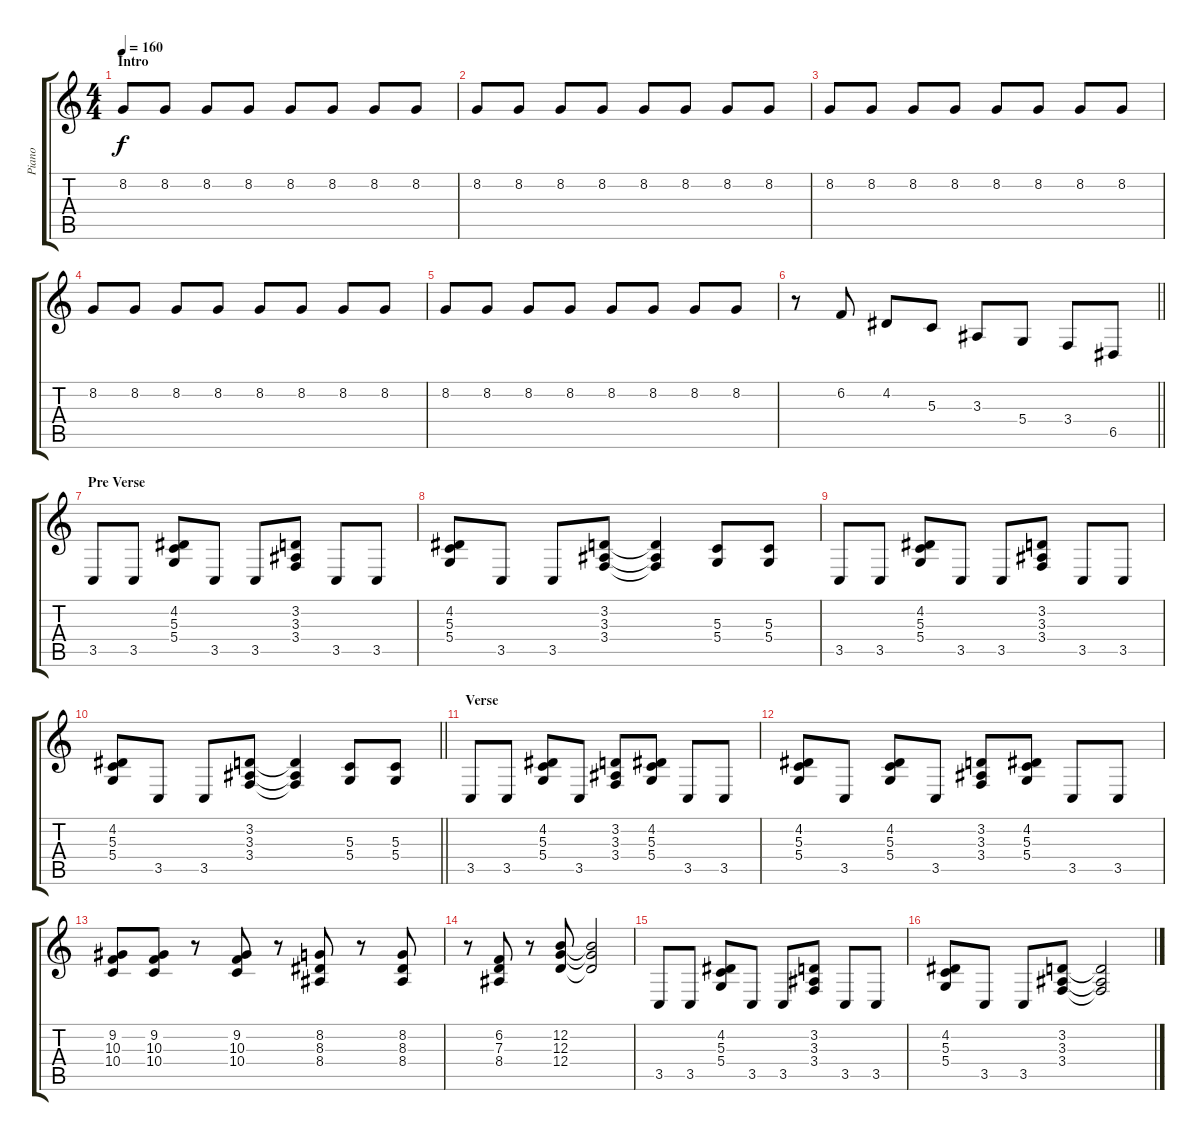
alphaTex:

\track ("Piano" "Piano") {instrument acousticgrandpiano}
\staff {score tabs}
\tuning (E4 B3 G3 D3 A2 E2) {hide}
\ts (4 4)
\section ("" "Intro")
\tempo 160
\clef g2
\ks c
8.2.8{dy f instrument acousticgrandpiano} 8.2.8 8.2.8 8.2.8 8.2.8 8.2.8 8.2.8 8.2.8 |
8.2.8 8.2.8 8.2.8 8.2.8 8.2.8 8.2.8 8.2.8 8.2.8 |
8.2.8 8.2.8 8.2.8 8.2.8 8.2.8 8.2.8 8.2.8 8.2.8 |
8.2.8 8.2.8 8.2.8 8.2.8 8.2.8 8.2.8 8.2.8 8.2.8 |
8.2.8 8.2.8 8.2.8 8.2.8 8.2.8 8.2.8 8.2.8 8.2.8 |
\barLineRight lightlight
r.8 6.2.8 4.2.8 5.3.8 3.3.8 5.4.8 3.4.8 6.5.8 |
\section ("" "Pre Verse")
3.5.8 3.5.8 (4.2 5.3 5.4).8 3.5.8 3.5.8 (3.2 3.3 3.4).8 3.5.8 3.5.8 |
(4.2 5.3 5.4).8 3.5.8 3.5.8 (3.2 3.3 3.4).8 (3.2{t} 3.3{t} 3.4{t}).4 (5.3 5.4).8 (5.3 5.4).8 |
3.5.8 3.5.8 (4.2 5.3 5.4).8 3.5.8 3.5.8 (3.2 3.3 3.4).8 3.5.8 3.5.8 |
\barLineRight lightlight
(4.2 5.3 5.4).8 3.5.8 3.5.8 (3.2 3.3 3.4).8 (3.2{t} 3.3{t} 3.4{t}).4 (5.3 5.4).8 (5.3 5.4).8 |
\section ("" "Verse")
3.5.8 3.5.8 (4.2 5.3 5.4).8 3.5.8 (3.2 3.3 3.4).8 (4.2 5.3 5.4).8 3.5.8 3.5.8 |
(4.2 5.3 5.4).8 3.5.8 (4.2 5.3 5.4).8 3.5.8 (3.2 3.3 3.4).8 (4.2 5.3 5.4).8 3.5.8 3.5.8 |
(9.2 10.3 10.4).8 (9.2 10.3 10.4).8 r.8 (9.2 10.3 10.4).8 r.8 (8.2 8.3 8.4).8 r.8 (8.2 8.3 8.4).8 |
r.8 (6.2 7.3 8.4).8 r.8 (12.2 12.3 12.4).8 (12.2{t} 12.3{t} 12.4{t}).2 |
3.5.8 3.5.8 (4.2 5.3 5.4).8 3.5.8 3.5.8 (3.2 3.3 3.4).8 3.5.8 3.5.8 |
(4.2 5.3 5.4).8 3.5.8 3.5.8 (3.2 3.3 3.4).8 (3.2{t} 3.3{t} 3.4{t}).2
